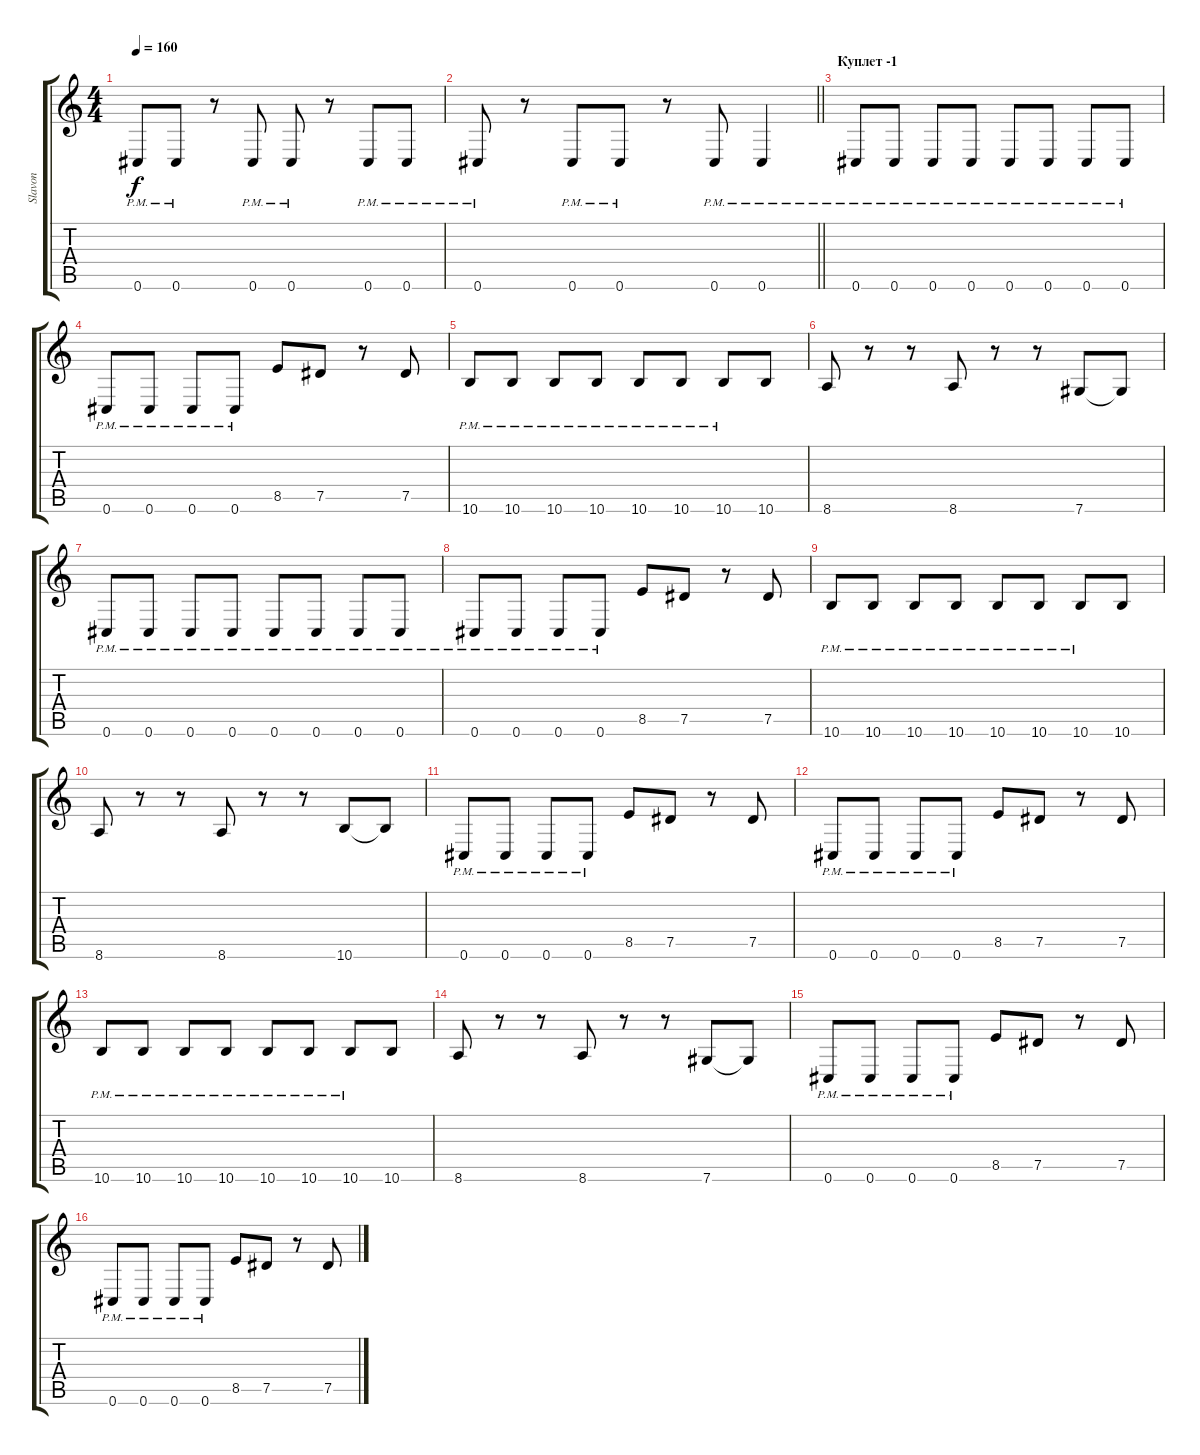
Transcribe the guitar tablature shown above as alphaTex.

\track ("Slavon" "Slavon") {instrument distortionguitar}
\staff {score tabs}
\tuning (Eb4 Bb3 Gb3 Db3 Ab2 Db2) {hide}
\ts (4 4)
\tempo 160
\clef g2
\ks c
0.6{pm}.8{dy f} 0.6{pm}.8 r.8 0.6{pm}.8 0.6{pm}.8 r.8 0.6{pm}.8 0.6{pm}.8 |
\barLineRight lightlight
0.6{pm}.8 r.8 0.6{pm}.8 0.6{pm}.8 r.8 0.6{pm}.8 0.6{pm}.4 |
\section ("" "Куплет -1")
0.6{pm}.8 0.6{pm}.8 0.6{pm}.8 0.6{pm}.8 0.6{pm}.8 0.6{pm}.8 0.6{pm}.8 0.6{pm}.8 |
0.6{pm}.8 0.6{pm}.8 0.6{pm}.8 0.6{pm}.8 8.5.8 7.5.8 r.8 7.5.8 |
10.6{pm}.8 10.6{pm}.8 10.6{pm}.8 10.6{pm}.8 10.6{pm}.8 10.6{pm}.8 10.6{pm}.8 10.6.8 |
8.6.8 r.8 r.8 8.6.8 r.8 r.8 7.6.8 7.6{t}.8 |
0.6{pm}.8 0.6{pm}.8 0.6{pm}.8 0.6{pm}.8 0.6{pm}.8 0.6{pm}.8 0.6{pm}.8 0.6{pm}.8 |
0.6{pm}.8 0.6{pm}.8 0.6{pm}.8 0.6{pm}.8 8.5.8 7.5.8 r.8 7.5.8 |
10.6{pm}.8 10.6{pm}.8 10.6{pm}.8 10.6{pm}.8 10.6{pm}.8 10.6{pm}.8 10.6{pm}.8 10.6.8 |
8.6.8 r.8 r.8 8.6.8 r.8 r.8 10.6.8 10.6{t}.8 |
0.6{pm}.8 0.6{pm}.8 0.6{pm}.8 0.6{pm}.8 8.5.8 7.5.8 r.8 7.5.8 |
0.6{pm}.8 0.6{pm}.8 0.6{pm}.8 0.6{pm}.8 8.5.8 7.5.8 r.8 7.5.8 |
10.6{pm}.8 10.6{pm}.8 10.6{pm}.8 10.6{pm}.8 10.6{pm}.8 10.6{pm}.8 10.6{pm}.8 10.6.8 |
8.6.8 r.8 r.8 8.6.8 r.8 r.8 7.6.8 7.6{t}.8 |
0.6{pm}.8 0.6{pm}.8 0.6{pm}.8 0.6{pm}.8 8.5.8 7.5.8 r.8 7.5.8 |
0.6{pm}.8 0.6{pm}.8 0.6{pm}.8 0.6{pm}.8 8.5.8 7.5.8 r.8 7.5.8
